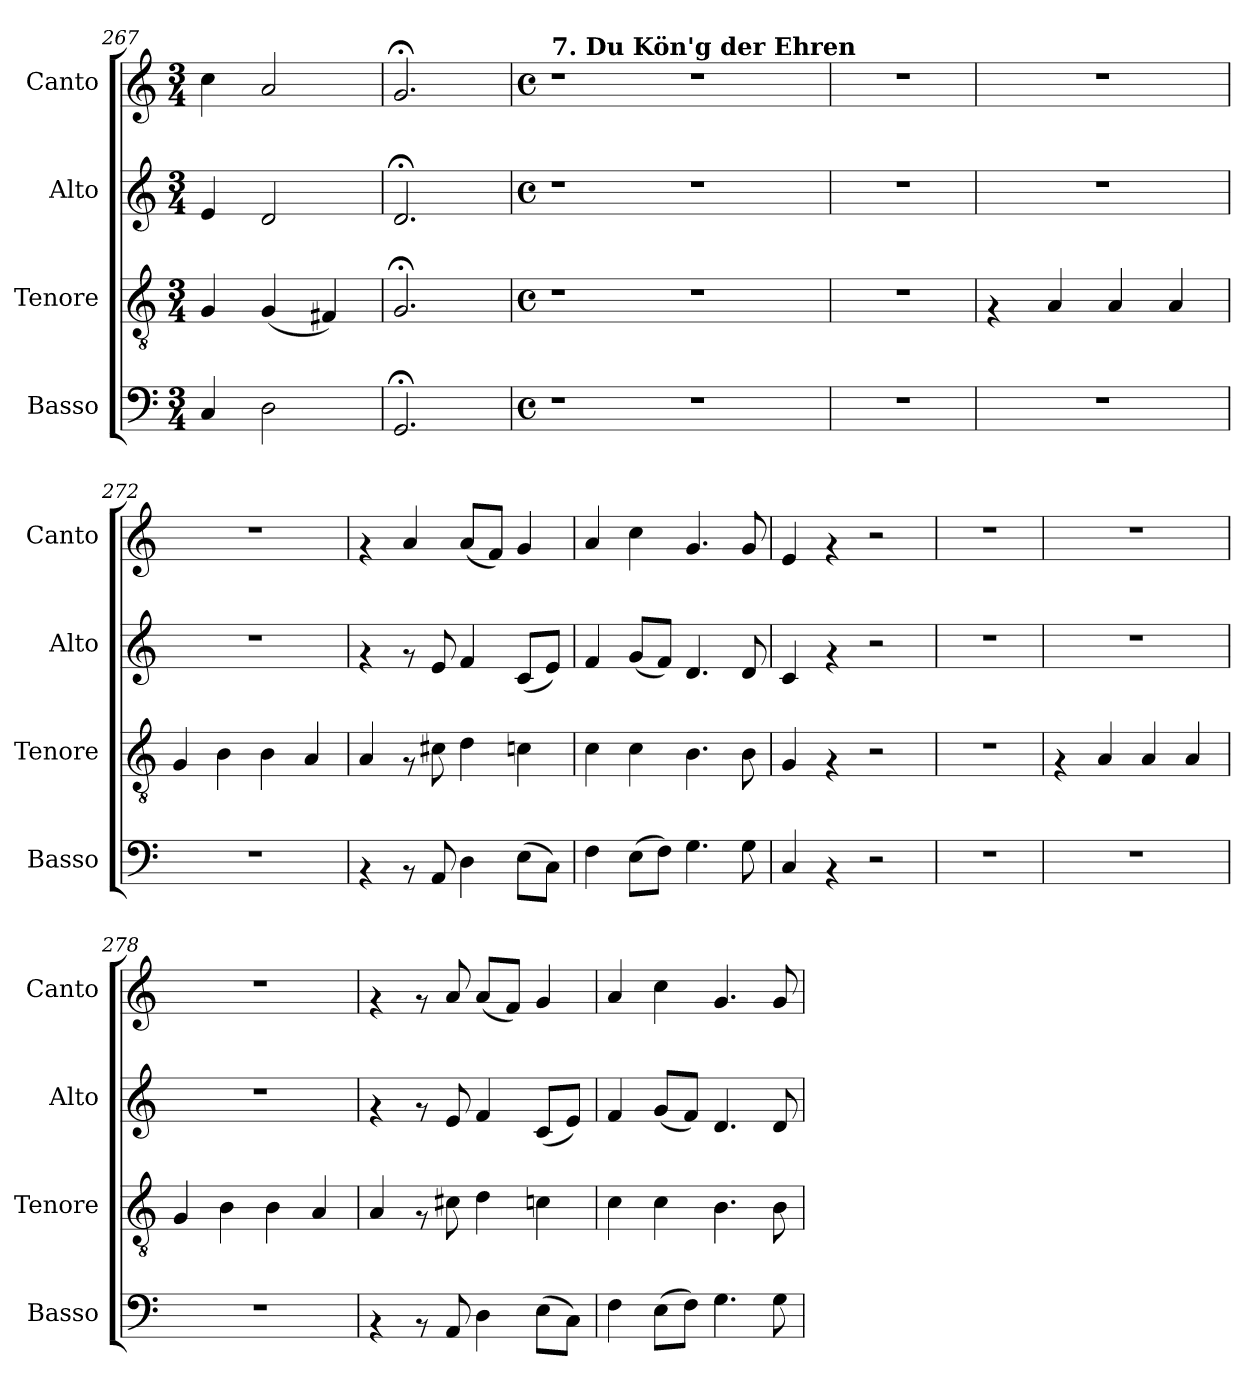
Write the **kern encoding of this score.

**kern	**kern	**kern	**kern
*part4	*part3	*part2	*part1
*staff4	*staff3	*staff2	*staff1
*I"Basso	*I"Tenore	*I"Alto	*I"Canto
*I'Basso	*I'Tenore	*I'Alto	*I'Canto
*clefF4	*clefGv2	*clefG2	*clefG2
*k[]	*k[]	*k[]	*k[]
*C:	*C:	*C:	*C:
*M3/4	*M3/4	*M3/4	*M3/4
=267	=267	=267	=267
4C/	4G/	4e/	4cc\
2D\	(<4G/	2d/	2a/
.	4F#X/)	.	.
=268	=268	=268	=268
2.GG;/	2.G;/	2.d;/	2.g;/
!!LO:LB:g=z
=269	=269	=269	=269
*M4/4	*M4/4	*M4/4	*M4/4
*met(c)	*met(c)	*met(c)	*met(c)
!	!	!	!LO:TX:a:B:t=7. Du Kön'g der Ehren
1r	1r	1r	1r
1r	1r	1r	1r
=270	=270	=270	=270
1r	1r	1r	1r
=271	=271	=271	=271
1r	4rF	1r	1r
.	4A/	.	.
.	4A/	.	.
.	4A/	.	.
=272	=272	=272	=272
1r	4G/	1r	1r
.	4B\	.	.
.	4B\	.	.
.	4A/	.	.
=273	=273	=273	=273
4rAA	4A/	4rf	4rf
8rAA	8rF	8rf	4a/
8AA/	8c#X\	8e/	.
4D\	4d\	4f/	(<8a/L
.	.	.	8f/J)
(>8E\L	4cn\	(<8c/L	4g/
8C\J)	.	8e/J)	.
=274	=274	=274	=274
4F\	4c\	4f/	4a/
(>8E\L	4c\	(<8g/L	4cc\
8F\J)	.	8f/J)	.
4.G\	4.B\	4.d/	4.g/
8G\	8B\	8d/	8g/
=275	=275	=275	=275
4C/	4G/	4c/	4e/
4rAA	4rF	4rf	4rf
2r	2r	2r	2r
=276	=276	=276	=276
1r	1r	1r	1r
=277	=277	=277	=277
1r	4rF	1r	1r
.	4A/	.	.
.	4A/	.	.
.	4A/	.	.
!!LO:PB:g=z
=278	=278	=278	=278
1r	4G/	1r	1r
.	4B\	.	.
.	4B\	.	.
.	4A/	.	.
=279	=279	=279	=279
4rAA	4A/	4rf	4rf
8rAA	8rF	8rf	8rf
8AA/	8c#X\	8e/	8a/
4D\	4d\	4f/	(<8a/L
.	.	.	8f/J)
(>8E\L	4cn\	(<8c/L	4g/
8C\J)	.	8e/J)	.
=280	=280	=280	=280
4F\	4c\	4f/	4a/
(>8E\L	4c\	(<8g/L	4cc\
8F\J)	.	8f/J)	.
4.G\	4.B\	4.d/	4.g/
8G\	8B\	8d/	8g/
=	=	=	=
*-	*-	*-	*-
